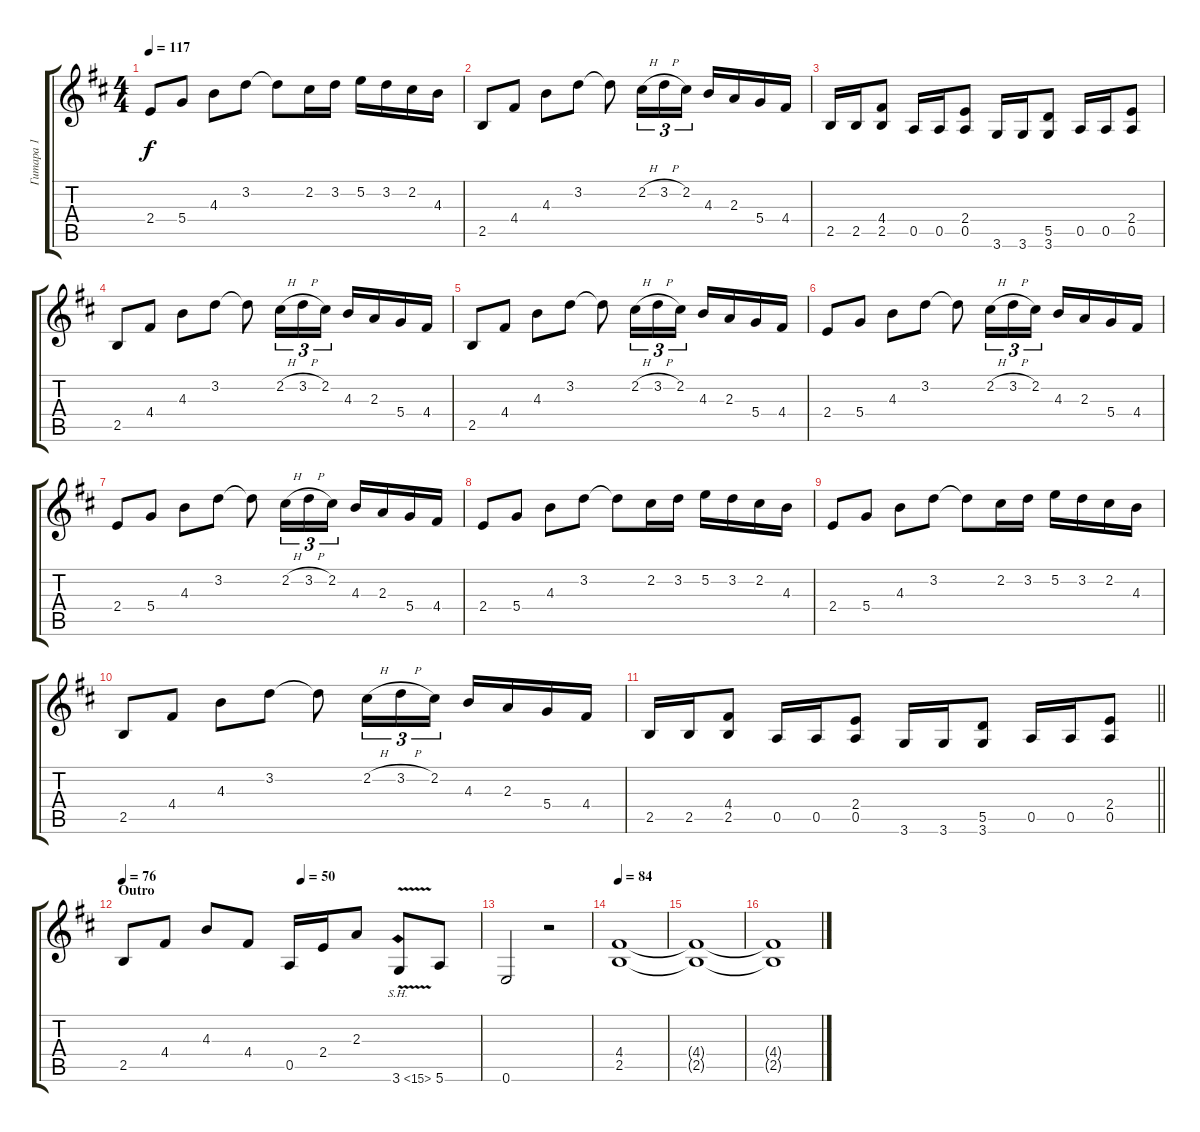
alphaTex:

\track ("Гитара 1" "Гитара 1") {instrument distortionguitar}
\staff {score tabs}
\tuning (E4 B3 G3 D3 A2 E2) {hide}
\ts (4 4)
\tempo 117
\clef g2
\ks d
2.4.8{dy f} 5.4.8 4.3.8 3.2.8 3.2{t}.8 2.2.16 3.2.16 5.2.16 3.2.16 2.2.16 4.3.16 |
2.5.8 4.4.8 4.3.8 3.2.8 3.2{t}.8 2.2{h}.16{tu (3 2)} 3.2{h}.16{tu (3 2)} 2.2.16{tu (3 2)} 4.3.16 2.3.16 5.4.16 4.4.16 |
2.5.16 2.5.16 (4.4 2.5).8 0.5.16 0.5.16 (2.4 0.5).8 3.6.16 3.6.16 (5.5 3.6).8 0.5.16 0.5.16 (2.4 0.5).8 |
2.5.8 4.4.8 4.3.8 3.2.8 3.2{t}.8 2.2{h}.16{tu (3 2)} 3.2{h}.16{tu (3 2)} 2.2.16{tu (3 2)} 4.3.16 2.3.16 5.4.16 4.4.16 |
2.5.8 4.4.8 4.3.8 3.2.8 3.2{t}.8 2.2{h}.16{tu (3 2)} 3.2{h}.16{tu (3 2)} 2.2.16{tu (3 2)} 4.3.16 2.3.16 5.4.16 4.4.16 |
2.4.8 5.4.8 4.3.8 3.2.8 3.2{t}.8 2.2{h}.16{tu (3 2)} 3.2{h}.16{tu (3 2)} 2.2.16{tu (3 2)} 4.3.16 2.3.16 5.4.16 4.4.16 |
2.4.8 5.4.8 4.3.8 3.2.8 3.2{t}.8 2.2{h}.16{tu (3 2)} 3.2{h}.16{tu (3 2)} 2.2.16{tu (3 2)} 4.3.16 2.3.16 5.4.16 4.4.16 |
2.4.8 5.4.8 4.3.8 3.2.8 3.2{t}.8 2.2.16 3.2.16 5.2.16 3.2.16 2.2.16 4.3.16 |
2.4.8 5.4.8 4.3.8 3.2.8 3.2{t}.8 2.2.16 3.2.16 5.2.16 3.2.16 2.2.16 4.3.16 |
2.5.8 4.4.8 4.3.8 3.2.8 3.2{t}.8 2.2{h}.16{tu (3 2)} 3.2{h}.16{tu (3 2)} 2.2.16{tu (3 2)} 4.3.16 2.3.16 5.4.16 4.4.16 |
\barLineRight lightlight
2.5.16 2.5.16 (4.4 2.5).8 0.5.16 0.5.16 (2.4 0.5).8 3.6.16 3.6.16 (5.5 3.6).8 0.5.16 0.5.16 (2.4 0.5).8 |
\section ("" "Outro")
\tempo 76
\tempo (50 0.5)
\ks bminor
2.5.8 4.4.8 4.3.8 4.4.8 0.5.16 2.4.16 2.3.8 3.6{sh 12 v}.8 5.6.8 |
0.6.2 r.2 |
\tempo 84
(4.4 2.5).1 |
(4.4{t} 2.5{t}).1 |
(4.4{t} 2.5{t}).1
